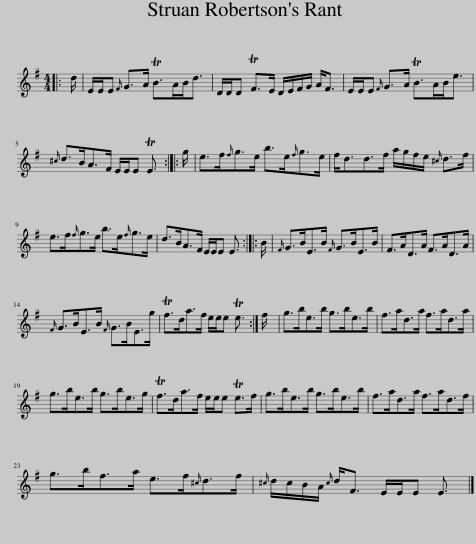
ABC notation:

X:1
L:1/8
M:4/4
I:linebreak $
K:Emin
V:1 treble
V:1
|: d/ | E/E/E{F} G>A TB>AB<d | D/D/D TF>E D/E/F/G/ A<F | E/E/E{F} G>A TB>AB<e |${^c} d>BA>F E/E/E TE3/2 :: %5
 g/ | e>f{f}g>e b>e{f}g>e | f<dd>f a/g/f/e/{^c} d>f |$ e>f{f}g>e b>e{f}g>e | d>BA>F E/E/E E3/2 :: %10
 B/ |{F} G>BE>B{F} G>BE>B | F>AD>A F>AD>A |${F} G>BE>B{F} G>BE>g | Tf>da>f e/e/e Te3/2 :| %15
 f/ | g>be>b g>be>b | f>ad>a f>ad>a |$ g>be>b g>be>g | Tf>da>f e/e/e Te>f | %20
 g>be>b g>be>b | f>ad>a f>ad>f |$ g>bf>a e>f{^c}d>f |{^c} d/c/B/A/{c} d<F E/E/E E3/2 |] %24
